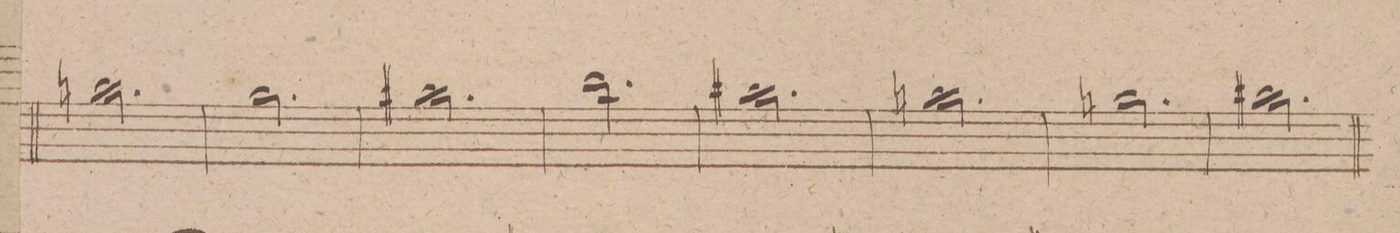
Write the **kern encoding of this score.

**kern	**dynam
*I"Oboe 1mo	*
*clefG2	*
*k[f#]	*
*M3/4	*
2.aan\	.
=51	=51
2.gg\	.
=52	=52
2.aa#X\	.
=53	=53
2.bb\	.
=54	=54
2.aa#X\	.
=55	=55
2.aan\	.
=56	=56
2.ggn\	.
=57	=57
2.aa#X\	.
=58	=58
*-	*-
